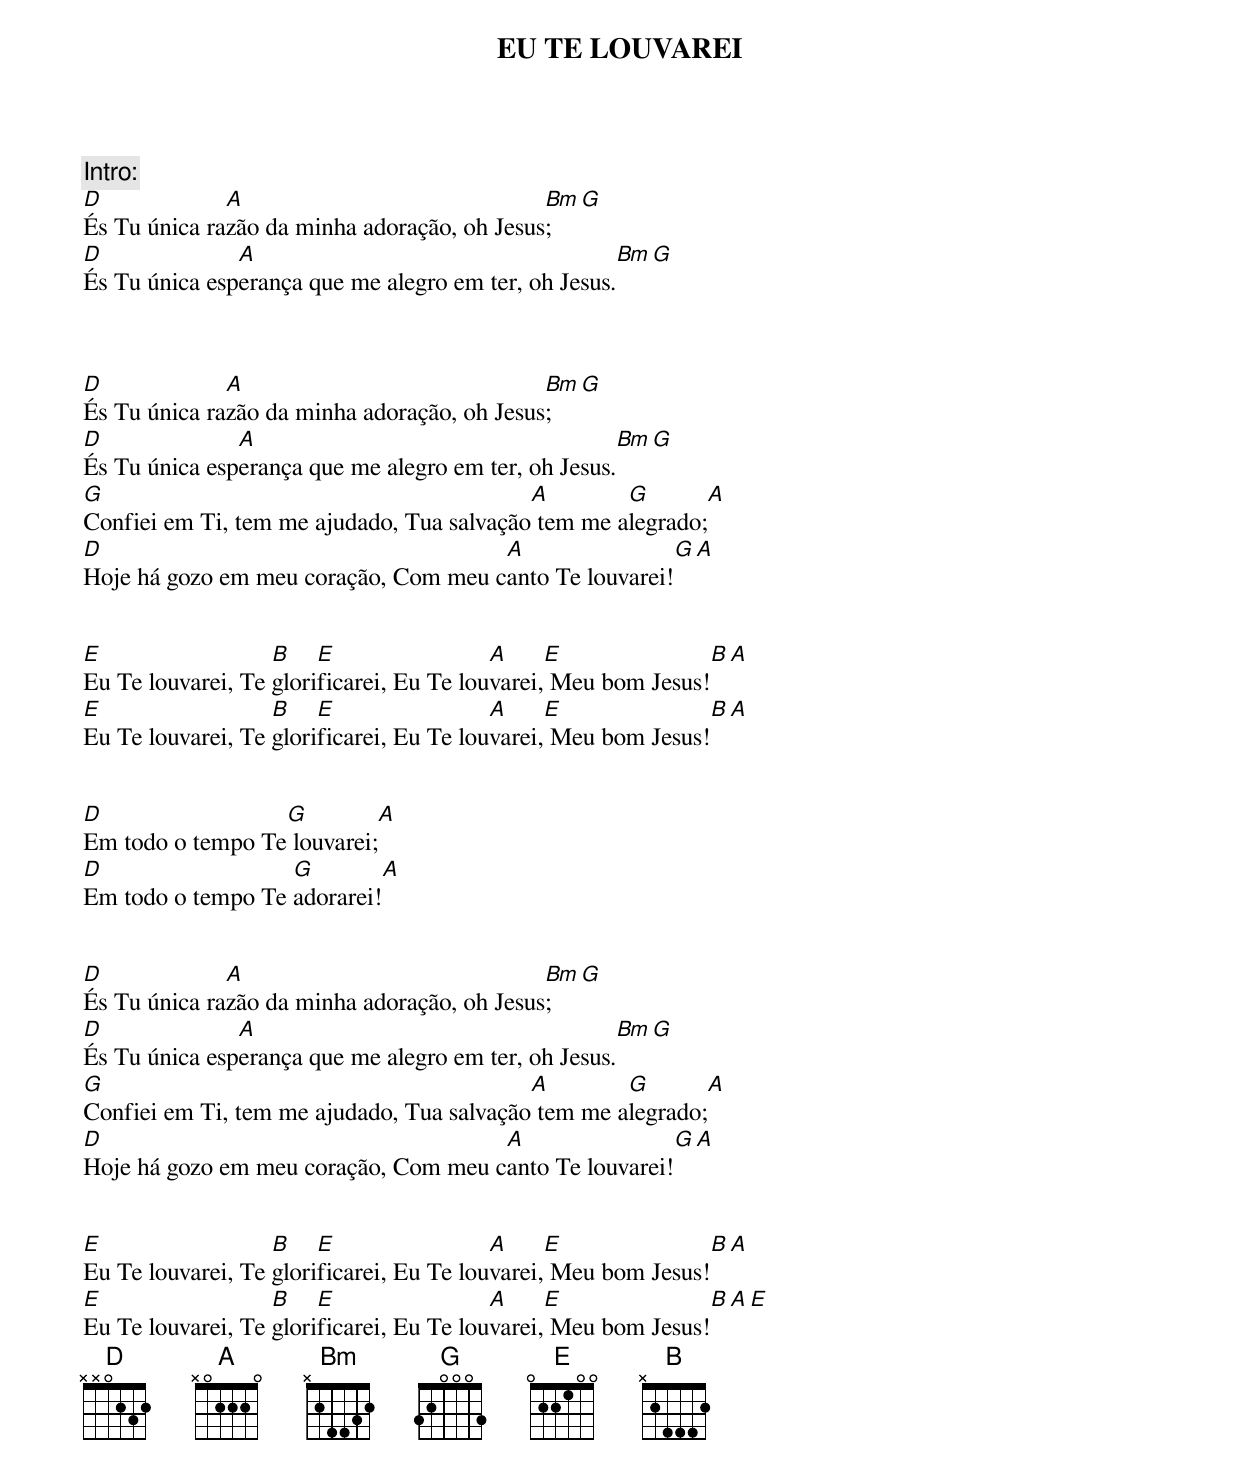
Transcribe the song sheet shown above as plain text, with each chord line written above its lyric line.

EU TE LOUVAREI

Intro:
D             A	                             Bm                   G
És Tu única razão da minha adoração, oh Jesus;
D              A                                     Bm                            G
És Tu única esperança que me alegro em ter, oh Jesus.



D             A	                             Bm                   G
És Tu única razão da minha adoração, oh Jesus;
D              A                                     Bm                            G
És Tu única esperança que me alegro em ter, oh Jesus.
G                                          A        G                                         A
Confiei em Ti, tem me ajudado, Tua salvação tem me alegrado;
D                                     A                               G                       A
Hoje há gozo em meu coração, Com meu canto Te louvarei!


E                  B    E                 A     E                  B                         A
Eu Te louvarei, Te glorificarei, Eu Te louvarei, Meu bom Jesus!
E                  B    E                 A     E                  B                         A
Eu Te louvarei, Te glorificarei, Eu Te louvarei, Meu bom Jesus!


D                 G                       A
Em todo o tempo Te louvarei;
D                  G                      A
Em todo o tempo Te adorarei!


D             A	                             Bm                   G
És Tu única razão da minha adoração, oh Jesus;
D              A                                     Bm                            G
És Tu única esperança que me alegro em ter, oh Jesus.
G                                          A        G                                         A
Confiei em Ti, tem me ajudado, Tua salvação tem me alegrado;
D                                     A                               G                       A
Hoje há gozo em meu coração, Com meu canto Te louvarei!


E                  B    E                 A     E                  B                         A
Eu Te louvarei, Te glorificarei, Eu Te louvarei, Meu bom Jesus!
E                  B    E                 A     E                  B                         A       E
Eu Te louvarei, Te glorificarei, Eu Te louvarei, Meu bom Jesus!
